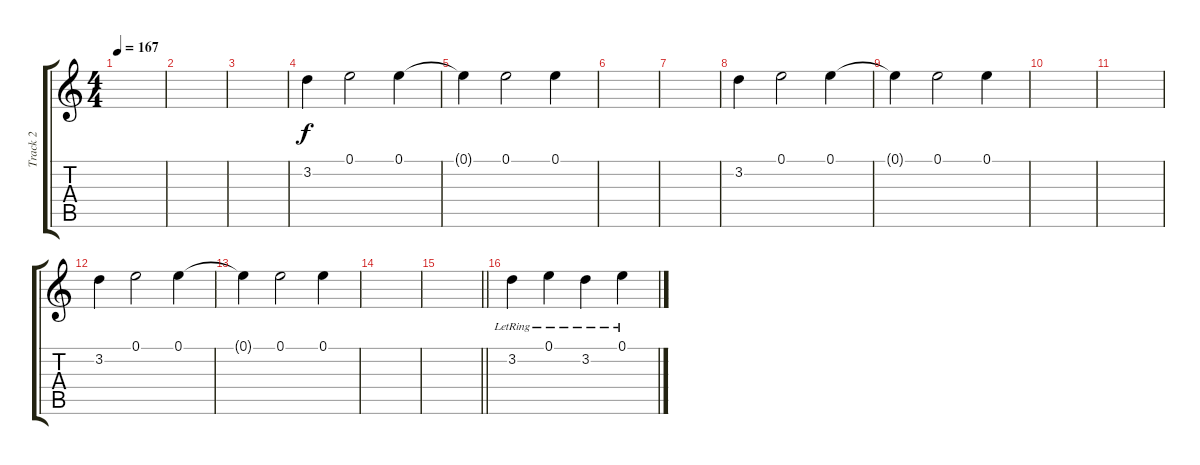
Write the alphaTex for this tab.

\track ("Track 2" "Track 2") {instrument acousticguitarnylon}
\staff {score tabs}
\tuning (E4 B3 G3 D3 A2 E2) {hide}
\ts (4 4)
\tempo 167
\clef g2
\ks c
|
|
|
3.2.4 0.1.2 0.1.4 |
0.1{t}.4 0.1.2 0.1.4 |
|
|
3.2.4 0.1.2 0.1.4 |
0.1{t}.4 0.1.2 0.1.4 |
|
|
3.2.4 0.1.2 0.1.4 |
0.1{t}.4 0.1.2 0.1.4 |
|
\barLineRight lightlight
|
3.2{lr}.4 0.1{lr}.4 3.2{lr}.4 0.1{lr}.4
